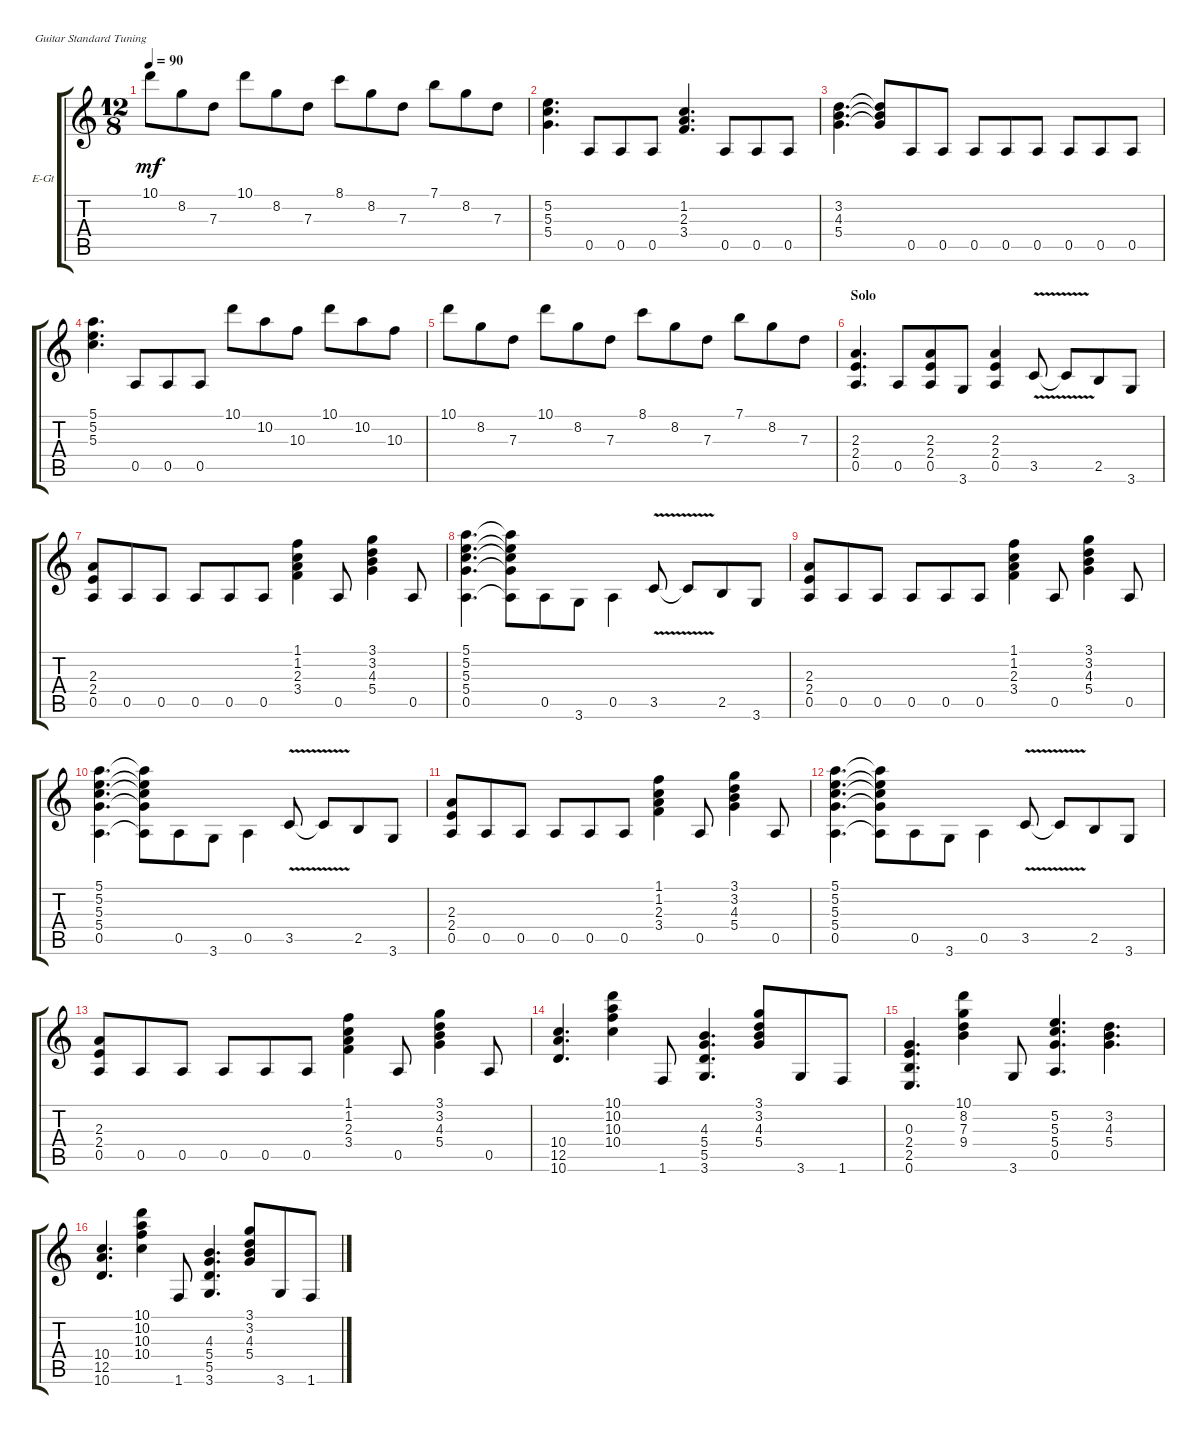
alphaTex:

\defaultSystemsLayout 4
\bracketExtendMode groupsimilarinstruments
\firstSystemTrackNameOrientation horizontal
\otherSystemsTrackNameOrientation horizontal
\track ("VINNIE VINCENT" "E-Gt") {solo instrument distortionguitar}
\staff {score tabs}
\tuning (E4 B3 G3 D3 A2 E2)
\ts (12 8)
\tempo 90
\clef g2
\ks c
10.1.8{dy mf} 8.2.8 7.3.8 10.1.8 8.2.8 7.3.8 8.1.8 8.2.8 7.3.8 7.1.8 8.2.8 7.3.8 |
(5.2 5.3 5.4).4{d} 0.5.8 0.5.8 0.5.8 (3.4 2.3 1.2).4{d} 0.5.8 0.5.8 0.5.8 |
(3.2 4.3 5.4).4{d} (3.2{t} 4.3{t} 5.4{t}).8 0.5.8 0.5.8 0.5.8 0.5.8 0.5.8 0.5.8 0.5.8 0.5.8 |
(5.1 5.2 5.3).4{d} 0.5.8 0.5.8 0.5.8 10.1.8 10.2.8 10.3.8 10.1.8 10.2.8 10.3.8 |
10.1.8 8.2.8 7.3.8 10.1.8 8.2.8 7.3.8 8.1.8 8.2.8 7.3.8 7.1.8 8.2.8 7.3.8 |
\section ("" "Solo")
(0.5 2.4 2.3).4{d} 0.5.8 (0.5 2.4 2.3).8 3.6.8 (0.5 2.4 2.3).4 3.5{v}.8 3.5{v t}.8 2.5.8 3.6.8 |
(0.5 2.4 2.3).8 0.5.8 0.5.8 0.5.8 0.5.8 0.5.8 (3.4 2.3 1.2 1.1).4 0.5.8 (5.4 4.3 3.2 3.1).4 0.5.8 |
(5.1 5.2 5.3 5.4 0.5).4{d beam invert} (5.1{t} 5.2{t} 5.3{t} 5.4{t} 0.5{t}).8 0.5.8 3.6.8 0.5.4{beam invert} 3.5{v}.8 3.5{v t}.8 2.5.8 3.6.8 |
(0.5 2.4 2.3).8 0.5.8 0.5.8 0.5.8 0.5.8 0.5.8 (3.4 2.3 1.2 1.1).4 0.5.8 (5.4 4.3 3.2 3.1).4 0.5.8 |
(5.1 5.2 5.3 5.4 0.5).4{d beam invert} (5.1{t} 5.2{t} 5.3{t} 5.4{t} 0.5{t}).8 0.5.8 3.6.8 0.5.4{beam invert} 3.5{v}.8 3.5{v t}.8 2.5.8 3.6.8 |
(0.5 2.4 2.3).8 0.5.8 0.5.8 0.5.8 0.5.8 0.5.8 (3.4 2.3 1.2 1.1).4 0.5.8 (5.4 4.3 3.2 3.1).4 0.5.8 |
(5.1 5.2 5.3 5.4 0.5).4{d beam invert} (5.1{t} 5.2{t} 5.3{t} 5.4{t} 0.5{t}).8 0.5.8 3.6.8 0.5.4{beam invert} 3.5{v}.8 3.5{v t}.8 2.5.8 3.6.8 |
(0.5 2.4 2.3).8 0.5.8 0.5.8 0.5.8 0.5.8 0.5.8 (3.4 2.3 1.2 1.1).4 0.5.8 (5.4 4.3 3.2 3.1).4 0.5.8 |
(10.6 12.5 10.4).4{d} (10.1 10.2 10.3 10.4).4 1.6.8 (3.6 5.5 5.4 4.3).4{d} (3.1 3.2 4.3 5.4).8 3.6.8 1.6.8 |
(0.6 2.5 2.4 0.3).4{d} (9.4 7.3 8.2 10.1).4 3.6.8 (0.5 5.4 5.3 5.2).4{d} (3.2 4.3 5.4).4{d} |
(10.6 12.5 10.4).4{d} (10.1 10.2 10.3 10.4).4 1.6.8 (3.6 5.5 5.4 4.3).4{d} (3.1 3.2 4.3 5.4).8 3.6.8 1.6.8
